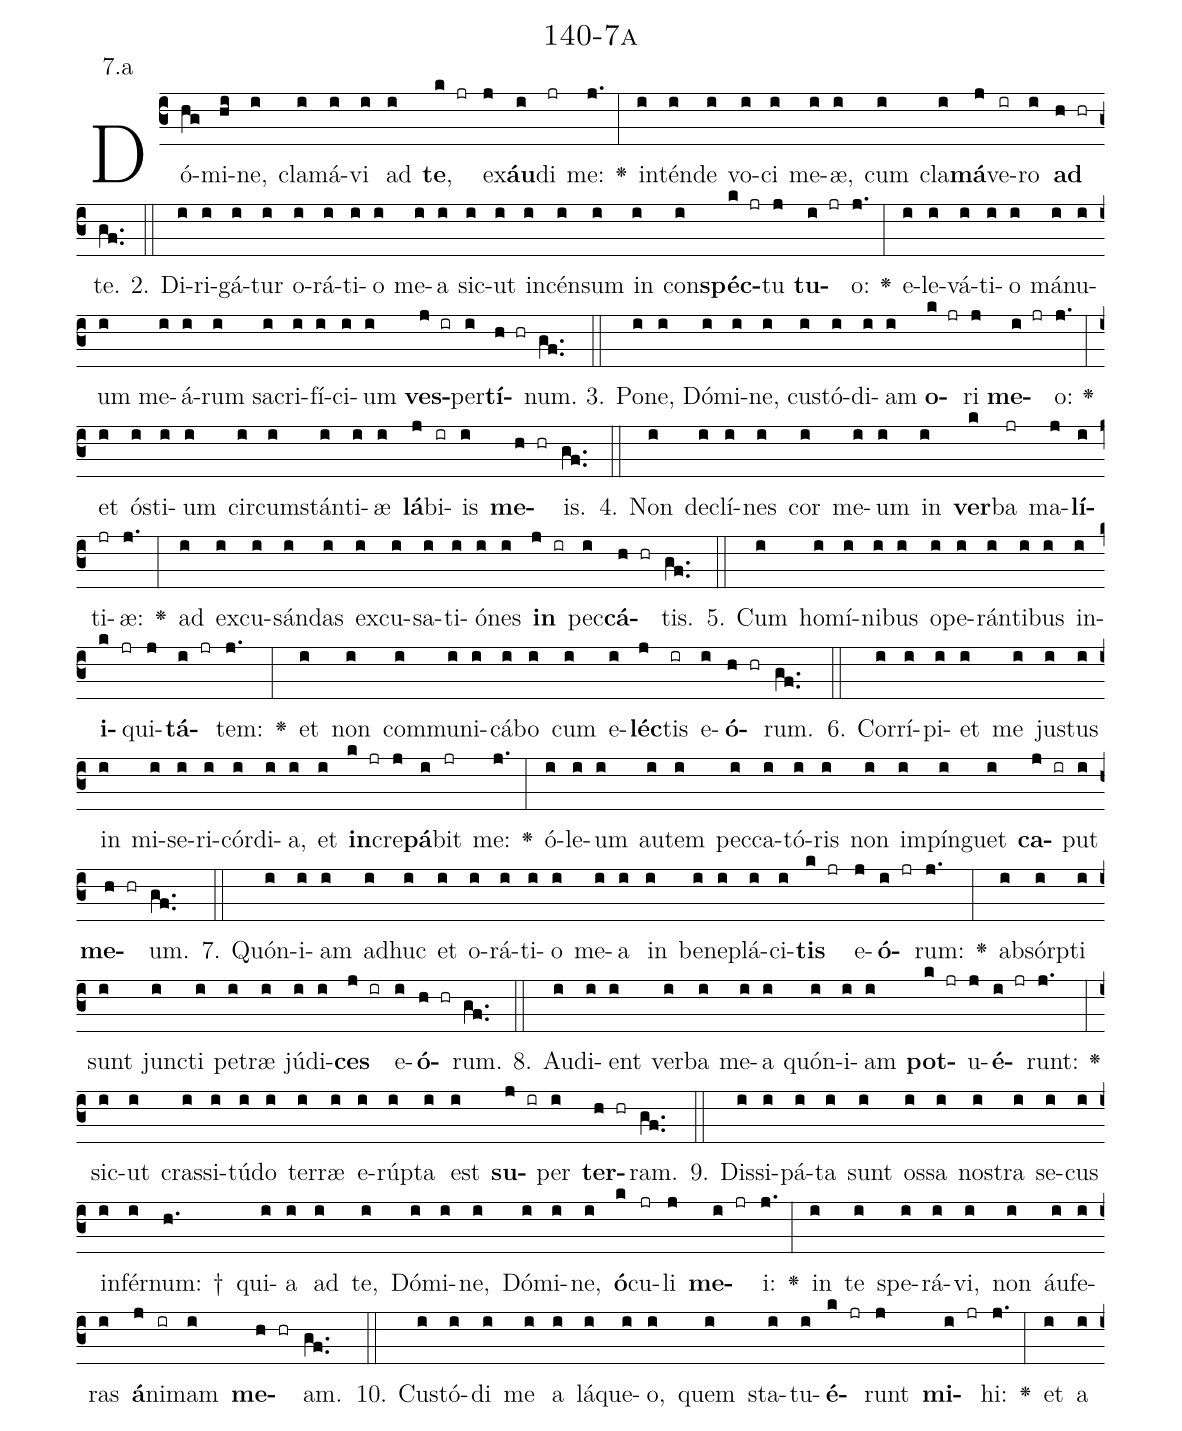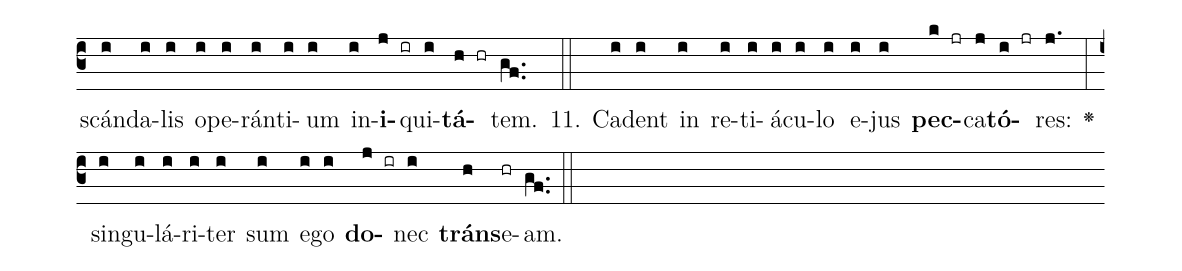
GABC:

name: 140-7a;
annotation: 7.a;
%%
(c3)Dó(hg)mi(hi)ne,(i) cla(i)má(i)vi(i) ad(i) <b>te</b>,(k jr) ex(j)<b>áu</b>(i)di(jr) me:(j.) <v>\greheightstar</v>(:) in(i)tén(i)de(i) vo(i)ci(i) me(i)æ,(i) cum(i) cla(i)<b>má</b>(j)ve(ir)ro(i) <b>ad</b>(h hr) te.(gf..) (::)
2. Di(i)ri(i)gá(i)tur(i) o(i)rá(i)ti(i)o(i) me(i)a(i) sic(i)ut(i) in(i)cén(i)sum(i) in(i) con(i)<b>spéc</b>(k jr)tu(j) <b>tu</b>(i jr)o:(j.) <v>\greheightstar</v>(:) e(i)le(i)vá(i)ti(i)o(i) má(i)nu(i)um(i) me(i)á(i)rum(i) sa(i)cri(i)fí(i)ci(i)um(i) <b>ves</b>(j ir)per(i)<b>tí</b>(h hr)num.(gf..) (::)
3. Po(i)ne,(i) Dó(i)mi(i)ne,(i) cus(i)tó(i)di(i)am(i) <b>o</b>(k jr)ri(j) <b>me</b>(i jr)o:(j.) <v>\greheightstar</v>(:) et(i) ós(i)ti(i)um(i) cir(i)cum(i)stán(i)ti(i)æ(i) <b>lá</b>(j)bi(ir)is(i) <b>me</b>(h hr)is.(gf..) (::)
4. Non(i) de(i)clí(i)nes(i) cor(i) me(i)um(i) in(i) <b>ver</b>(k)ba(jr) ma(j)<b>lí</b>(i)ti(jr)æ:(j.) <v>\greheightstar</v>(:) ad(i) ex(i)cu(i)sán(i)das(i) ex(i)cu(i)sa(i)ti(i)ó(i)nes(i) <b>in</b>(j ir) pec(i)<b>cá</b>(h hr)tis.(gf..) (::)
5. Cum(i) ho(i)mí(i)ni(i)bus(i) o(i)pe(i)rán(i)ti(i)bus(i) in(i)<b>i</b>(k jr)qui(j)<b>tá</b>(i jr)tem:(j.) <v>\greheightstar</v>(:) et(i) non(i) com(i)mu(i)ni(i)cá(i)bo(i) cum(i) e(i)<b>léc</b>(j)tis(ir) e(i)<b>ó</b>(h hr)rum.(gf..) (::)
6. Cor(i)rí(i)pi(i)et(i) me(i) jus(i)tus(i) in(i) mi(i)se(i)ri(i)cór(i)di(i)a,(i) et(i) <b>in</b>(k jr)cre(j)<b>pá</b>(i)bit(jr) me:(j.) <v>\greheightstar</v>(:) ó(i)le(i)um(i) au(i)tem(i) pec(i)ca(i)tó(i)ris(i) non(i) im(i)pín(i)guet(i) <b>ca</b>(j ir)put(i) <b>me</b>(h hr)um.(gf..) (::)
7. Quón(i)i(i)am(i) ad(i)huc(i) et(i) o(i)rá(i)ti(i)o(i) me(i)a(i) in(i) be(i)ne(i)plá(i)ci(i)<b>tis</b>(k jr) e(j)<b>ó</b>(i jr)rum:(j.) <v>\greheightstar</v>(:) ab(i)sórp(i)ti(i) sunt(i) junc(i)ti(i) pe(i)træ(i) jú(i)di(i)<b>ces</b>(j ir) e(i)<b>ó</b>(h hr)rum.(gf..) (::)
8. Au(i)di(i)ent(i) ver(i)ba(i) me(i)a(i) quón(i)i(i)am(i) <b>pot</b>(k jr)u(j)<b>é</b>(i jr)runt:(j.) <v>\greheightstar</v>(:) sic(i)ut(i) cras(i)si(i)tú(i)do(i) ter(i)ræ(i) e(i)rúp(i)ta(i) est(i) <b>su</b>(j ir)per(i) <b>ter</b>(h hr)ram.(gf..) (::)
9. Dis(i)si(i)pá(i)ta(i) sunt(i) os(i)sa(i) nos(i)tra(i) se(i)cus(i) in(i)fér(i)num: †(h.) qui(i)a(i) ad(i) te,(i) Dó(i)mi(i)ne,(i) Dó(i)mi(i)ne,(i) <b>ó</b>(k)cu(jr)li(j) <b>me</b>(i jr)i:(j.) <v>\greheightstar</v>(:) in(i) te(i) spe(i)rá(i)vi,(i) non(i) áu(i)fe(i)ras(i) <b>á</b>(j)ni(ir)mam(i) <b>me</b>(h hr)am.(gf..) (::)
10. Cus(i)tó(i)di(i) me(i) a(i) lá(i)que(i)o,(i) quem(i) sta(i)tu(i)<b>é</b>(k jr)runt(j) <b>mi</b>(i jr)hi:(j.) <v>\greheightstar</v>(:) et(i) a(i) scán(i)da(i)lis(i) o(i)pe(i)rán(i)ti(i)um(i) in(i)<b>i</b>(j ir)qui(i)<b>tá</b>(h hr)tem.(gf..) (::)
11. Ca(i)dent(i) in(i) re(i)ti(i)á(i)cu(i)lo(i) e(i)jus(i) <b>pec</b>(k jr)ca(j)<b>tó</b>(i jr)res:(j.) <v>\greheightstar</v>(:) sin(i)gu(i)lá(i)ri(i)ter(i) sum(i) e(i)go(i) <b>do</b>(j ir)nec(i) <b>tráns</b>(h)e(hr)am.(gf..) (::)
